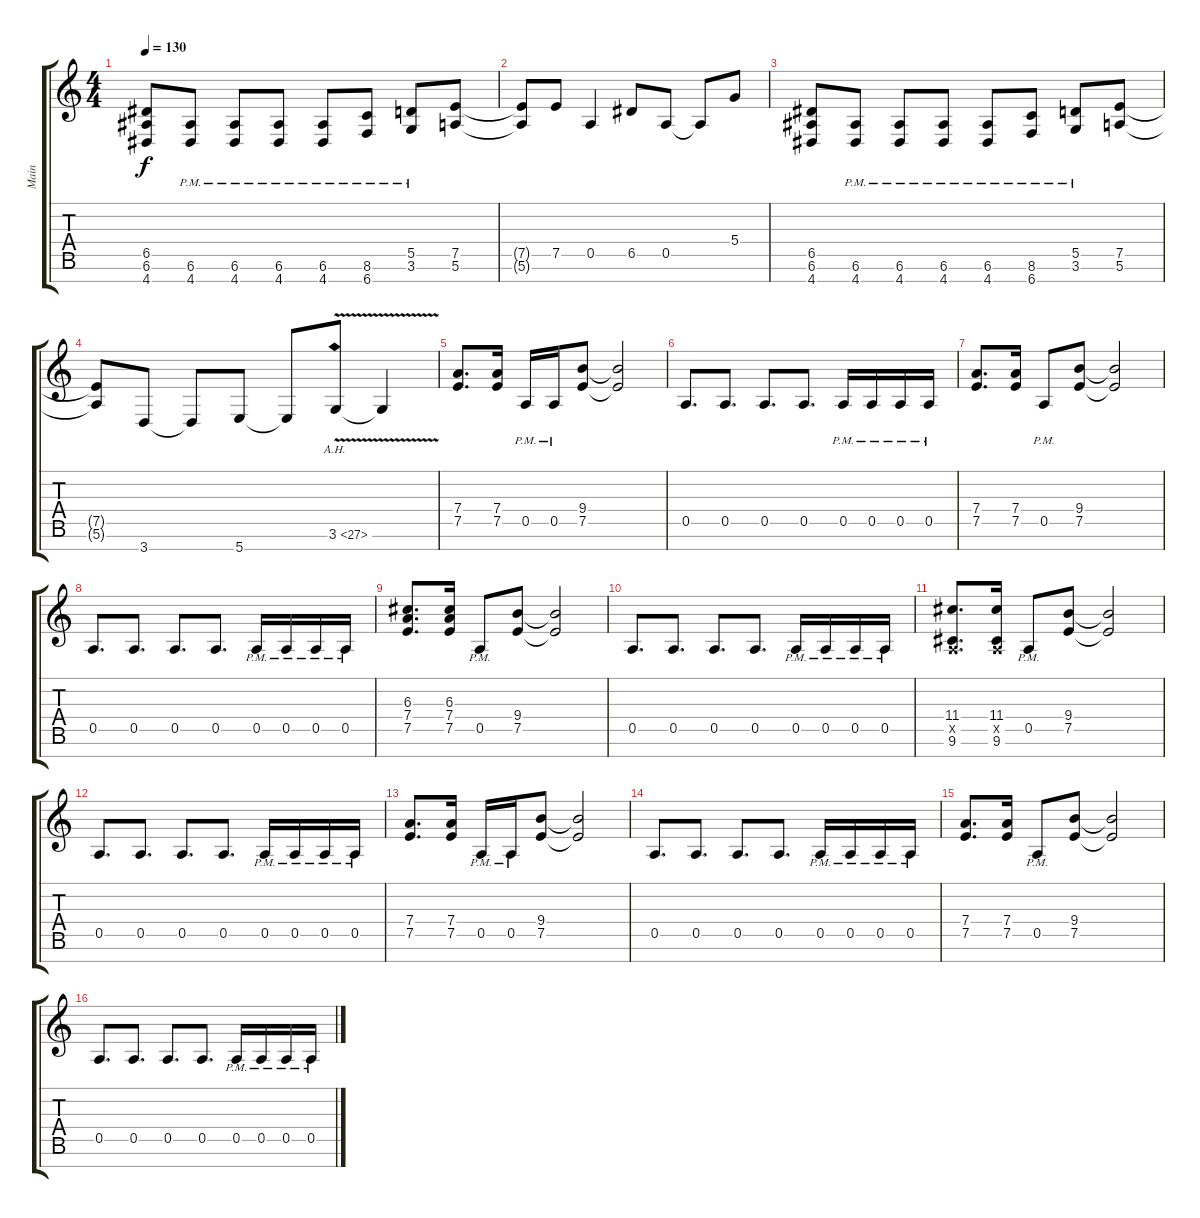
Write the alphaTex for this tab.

\track ("Main" "Main") {instrument distortionguitar}
\staff {score tabs}
\tuning (E4 B3 G3 D3 A2 E2 B1) {hide}
\ts (4 4)
\tempo 130
\clef g2
\ks c
(6.5 6.6 4.7).8{dy f} (6.6{pm} 4.7{pm}).8 (6.6{pm} 4.7{pm}).8 (6.6{pm} 4.7{pm}).8 (6.6{pm} 4.7{pm}).8 (8.6{pm} 6.7{pm}).8 (5.5{pm} 3.6{pm}).8 (7.5 5.6).8 |
(7.5{t} 5.6{t}).8 7.5.8 0.5.4 6.5.8 0.5.8 0.5{t}.8 5.4.8 |
(6.5 6.6 4.7).8 (6.6{pm} 4.7{pm}).8 (6.6{pm} 4.7{pm}).8 (6.6{pm} 4.7{pm}).8 (6.6{pm} 4.7{pm}).8 (8.6{pm} 6.7{pm}).8 (5.5{pm} 3.6{pm}).8 (7.5 5.6).8 |
(7.5{t} 5.6{t}).8 3.7.8 3.7{t}.8 5.7.8 5.7{t}.8 3.6{ah 24 v}.8 3.6{t}.4 |
(7.4 7.5).8{d} (7.4 7.5).16 0.5{pm}.16 0.5{pm}.16 (9.4 7.5).8 (9.4{t} 7.5{t}).2 |
0.5.8{d} 0.5.8{d} 0.5.8{d beam merge} 0.5.8{d} 0.5{pm}.16 0.5{pm}.16 0.5{pm}.16 0.5{pm}.16 |
(7.4 7.5).8{d} (7.4 7.5).16 0.5{pm}.8 (9.4 7.5).8 (9.4{t} 7.5{t}).2 |
0.5.8{d} 0.5.8{d} 0.5.8{d beam merge} 0.5.8{d} 0.5{pm}.16 0.5{pm}.16 0.5{pm}.16 0.5{pm}.16 |
(6.3 7.4 7.5).8{d} (6.3 7.4 7.5).16 0.5{pm}.8 (9.4 7.5).8 (9.4{t} 7.5{t}).2 |
0.5.8{d} 0.5.8{d} 0.5.8{d beam merge} 0.5.8{d} 0.5{pm}.16 0.5{pm}.16 0.5{pm}.16 0.5{pm}.16 |
(11.4 0.5{x} 9.6).8{d} (11.4 0.5{x} 9.6).16 0.5{pm}.8 (9.4 7.5).8 (9.4{t} 7.5{t}).2 |
0.5.8{d} 0.5.8{d} 0.5.8{d beam merge} 0.5.8{d} 0.5{pm}.16 0.5{pm}.16 0.5{pm}.16 0.5{pm}.16 |
(7.4 7.5).8{d} (7.4 7.5).16 0.5{pm}.16 0.5{pm}.16 (9.4 7.5).8 (9.4{t} 7.5{t}).2 |
0.5.8{d} 0.5.8{d} 0.5.8{d beam merge} 0.5.8{d} 0.5{pm}.16 0.5{pm}.16 0.5{pm}.16 0.5{pm}.16 |
(7.4 7.5).8{d} (7.4 7.5).16 0.5{pm}.8 (9.4 7.5).8 (9.4{t} 7.5{t}).2 |
0.5.8{d} 0.5.8{d} 0.5.8{d beam merge} 0.5.8{d} 0.5{pm}.16 0.5{pm}.16 0.5{pm}.16 0.5{pm}.16
